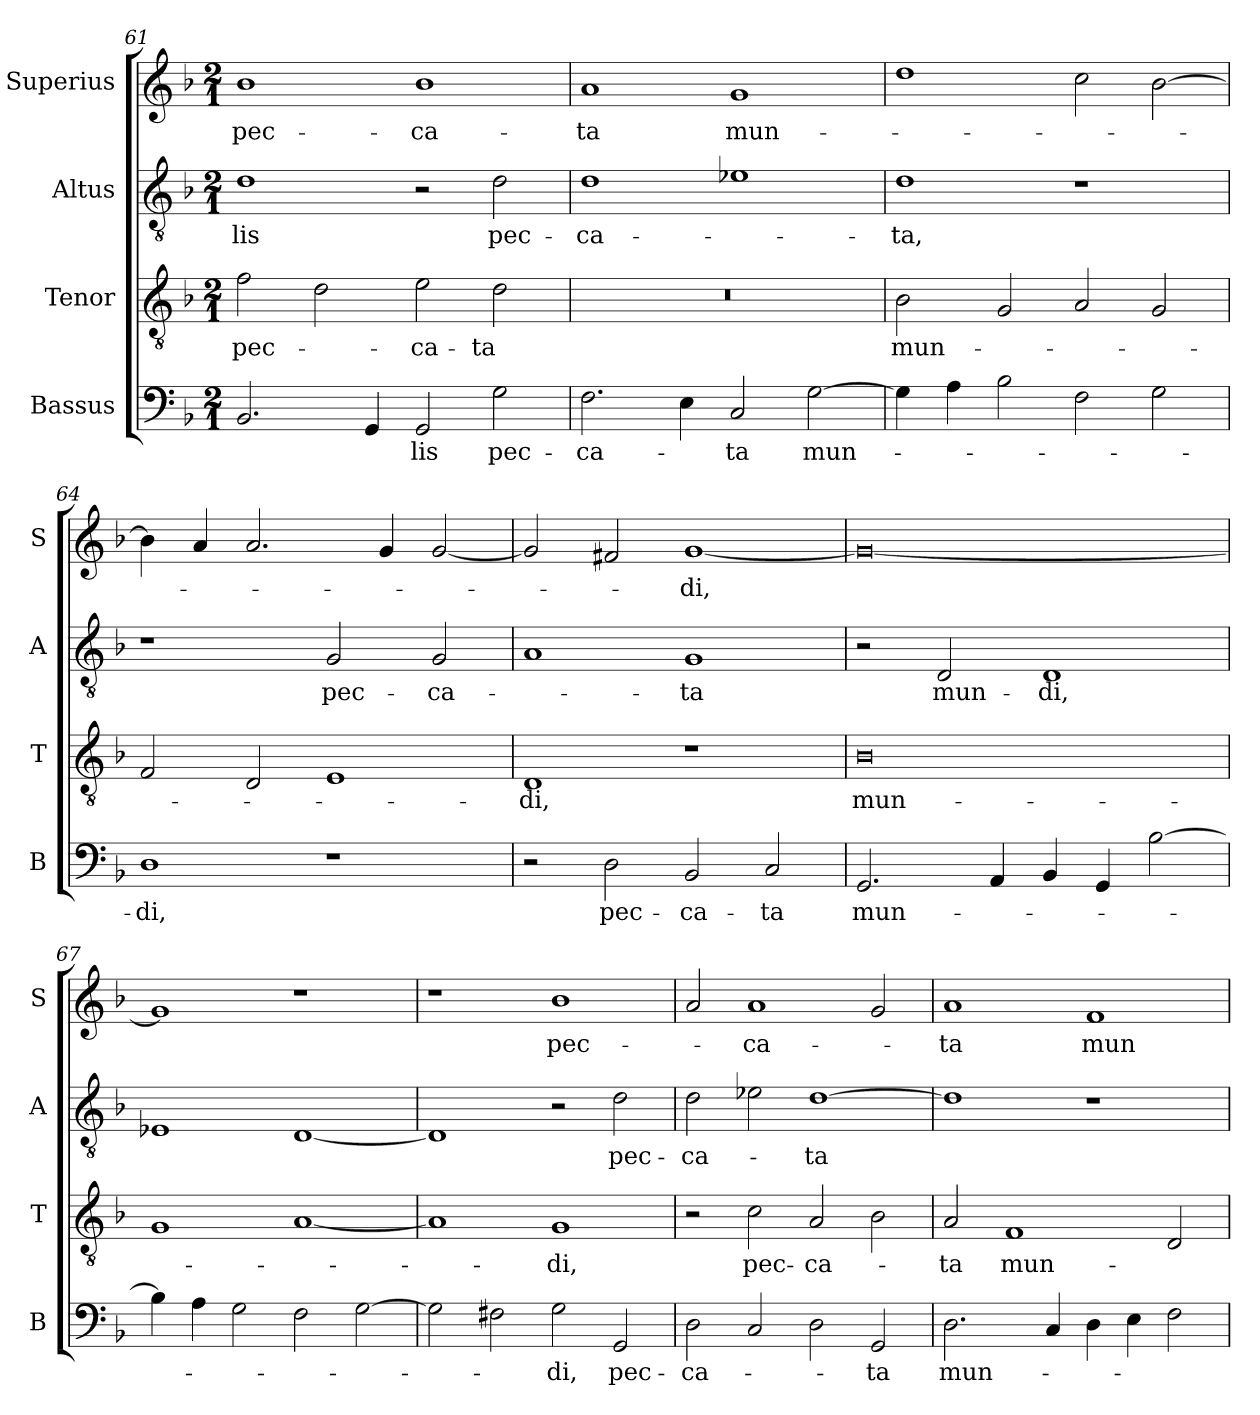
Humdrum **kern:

**kern	**text	**kern	**text	**kern	**text	**kern	**text
*part4	*part4	*part3	*part3	*part2	*part2	*part1	*part1
*staff4	*staff4	*staff3	*staff3	*staff2	*staff2	*staff1	*staff1
*I"Bassus	*	*I"Tenor	*	*I"Altus	*	*I"Superius	*
*I'B	*	*I'T	*	*I'A	*	*I'S	*
*clefF4	*	*clefGv2	*	*clefGv2	*	*clefG2	*
*k[b-]	*	*k[b-]	*	*k[b-]	*	*k[b-]	*
*M2/1	*	*M2/1	*	*M2/1	*	*M2/1	*
=61	=61	=61	=61	=61	=61	=61	=61
2.BB-/	.	2f\	pec-	1d	-lis	1b-	pec-
.	.	2d\	.	.	.	.	.
4GG/	.	.	.	.	.	.	.
2GG/	-lis	2e\	-ca-	2r	.	1b-	-ca-
2G\	pec-	2d\	-ta	2d\	pec-	.	.
=62	=62	=62	=62	=62	=62	=62	=62
2.F\	-ca-	0r	.	1d	-ca-	1a	-ta
4E\	.	.	.	.	.	.	.
2C/	-ta	.	.	1e-X	.	1g	mun-
[2G\	mun-	.	.	.	.	.	.
=63	=63	=63	=63	=63	=63	=63	=63
4G\]	.	2B-\	mun-	1d	-ta,	1dd	.
4A\	.	.	.	.	.	.	.
2B-\	.	2G/	.	.	.	.	.
2F\	.	2A/	.	1r	.	2cc\	.
2G\	.	2G/	.	.	.	[2b-\	.
=64	=64	=64	=64	=64	=64	=64	=64
1D	-di,	2F/	.	1r	.	4b-\]	.
.	.	.	.	.	.	4a/	.
.	.	2D/	.	.	.	2.a/	.
1r	.	1E	.	2G/	pec-	.	.
.	.	.	.	.	.	4g/	.
.	.	.	.	2G/	-ca-	[2g/	.
=65	=65	=65	=65	=65	=65	=65	=65
2r	.	1D	-di,	1A	.	2g/]	.
2D\	pec-	.	.	.	.	2f#X/	.
2BB-/	-ca-	1r	.	1G	-ta	[1g	-di,
2C/	-ta	.	.	.	.	.	.
=66	=66	=66	=66	=66	=66	=66	=66
2.GG/	mun-	0B-	mun-	2r	.	0g_	.
.	.	.	.	2D/	mun-	.	.
4AA/	.	.	.	.	.	.	.
4BB-/	.	.	.	1D	-di,	.	.
4GG/	.	.	.	.	.	.	.
[2B-\	.	.	.	.	.	.	.
=67	=67	=67	=67	=67	=67	=67	=67
4B-\]	.	1G	.	1E-X	.	1g]	.
4A\	.	.	.	.	.	.	.
2G\	.	.	.	.	.	.	.
2F\	.	[1A	.	[1D	.	1r	.
[2G\	.	.	.	.	.	.	.
=68	=68	=68	=68	=68	=68	=68	=68
2G\]	.	1A]	.	1D]	.	1r	.
2F#X\	.	.	.	.	.	.	.
2G\	-di,	1G	-di,	2r	.	1b-	pec-
2GG/	pec-	.	.	2d\	pec-	.	.
=69	=69	=69	=69	=69	=69	=69	=69
2D\	-ca-	2r	.	2d\	-ca-	2a/	.
2C/	.	2c\	pec-	2e-X\	.	1a	-ca-
2D\	.	2A/	-ca-	[1d	-ta	.	.
2GG/	-ta	2B-\	.	.	.	2g/	.
=70	=70	=70	=70	=70	=70	=70	=70
2.D\	mun-	2A/	-ta	1d]	.	1a	-ta
.	.	1F	mun-	.	.	.	.
4C/	.	.	.	.	.	.	.
4D\	.	.	.	1r	.	1f	mun-
4E\	.	.	.	.	.	.	.
2F\	.	2D/	.	.	.	.	.
=	=	=	=	=	=	=	=
*-	*-	*-	*-	*-	*-	*-	*-
